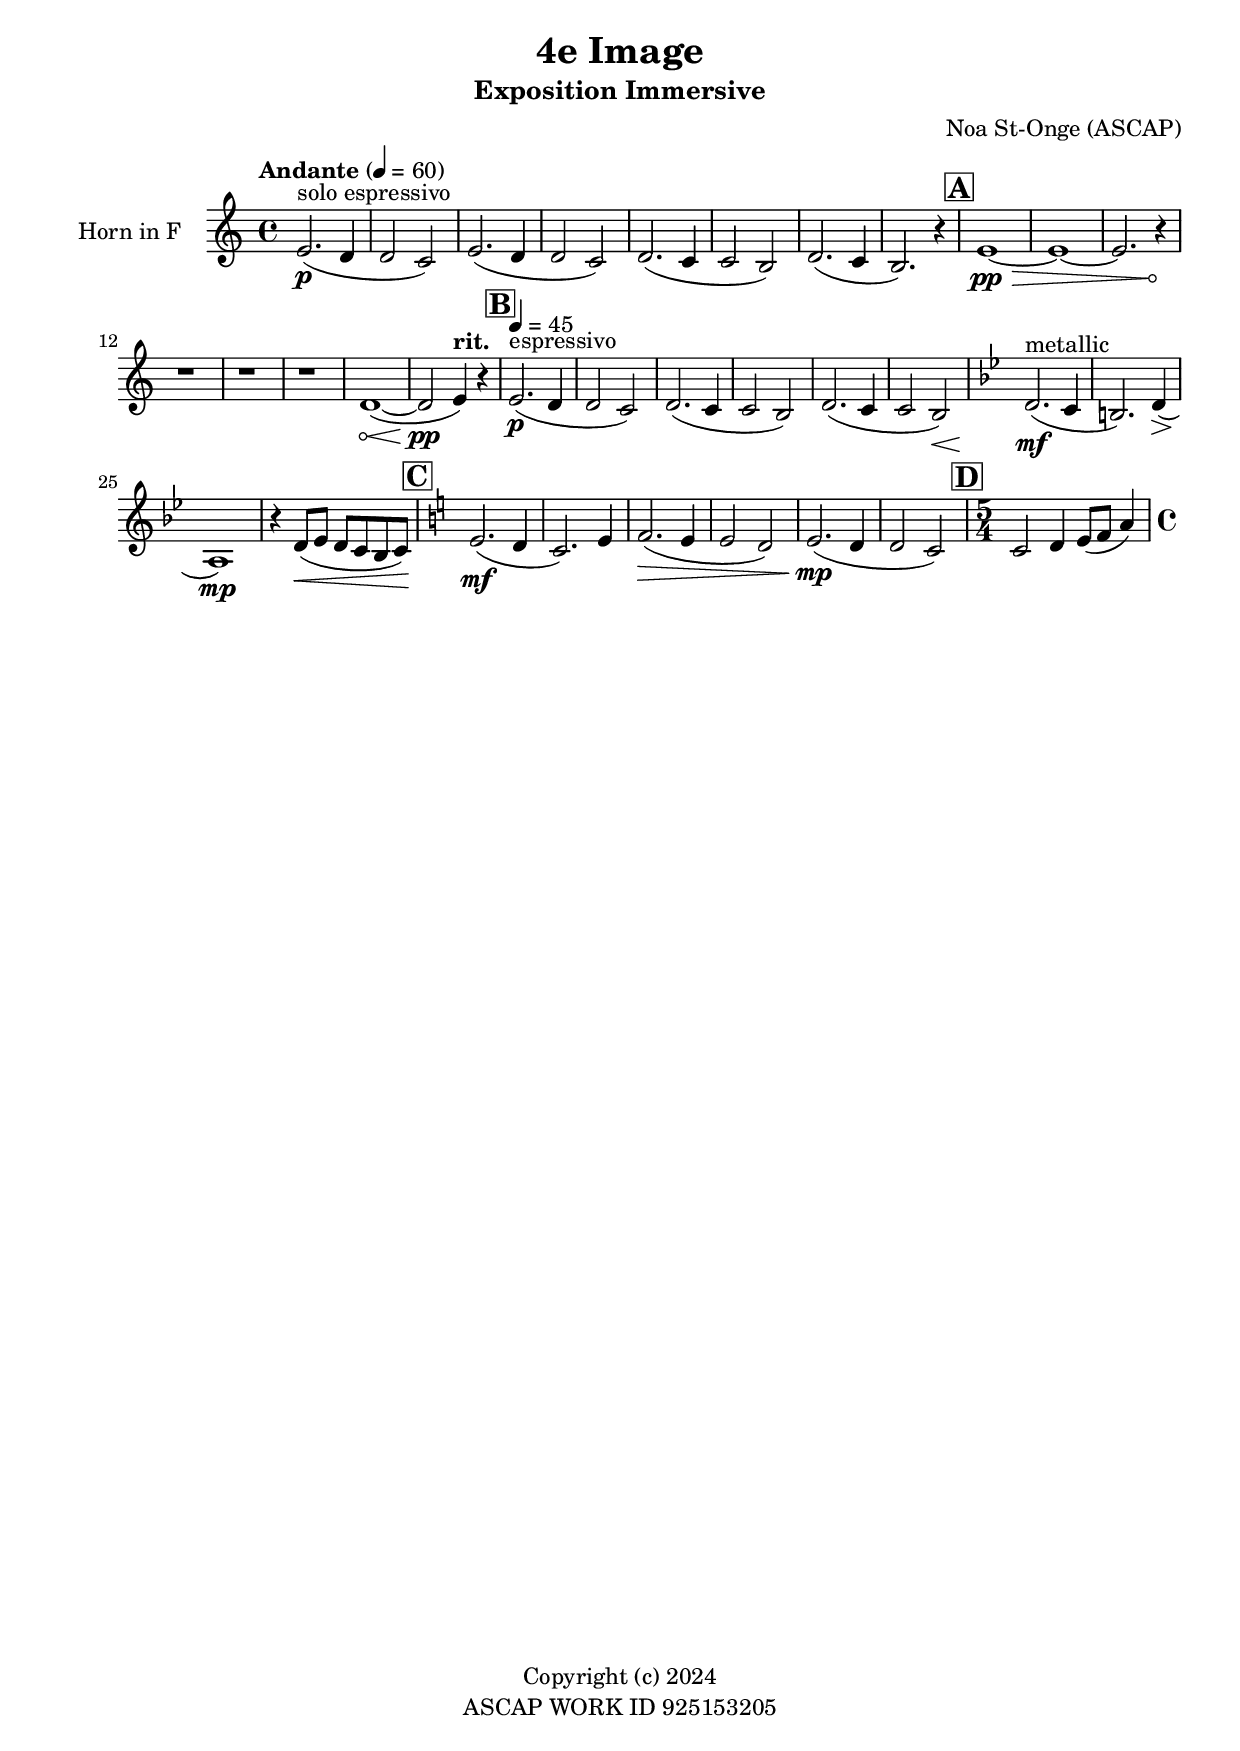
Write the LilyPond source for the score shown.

hornF = \relative c' {
  \time 4/4
  \tempo Andante 4=60
  \key f \major

  \set Score.rehearsalMarkFormatter = #format-mark-box-alphabet

  a2.\p^"solo espressivo"( g4 g2 f2)
  a2.( g4 g2 f2)
  g2.( f4 f2 e2)
  g2.( f4 e2.) r4

  %%%%% A %%%%%
  \mark \default
  \once \override Hairpin.circled-tip = ##t
  a1\>\pp ~ a1 ~ a2.

  r4\! \repeat unfold 3 {r1}

  \once \override Hairpin.circled-tip = ##t
  g1\<( ~ g2\!\pp\tempo "rit." a4) r4

  %%%%% B %%%%%
  \tempo 4=45
  \mark \default
  a2.\p^"espressivo"( g4 g2 f2)
  g2. (f4 f2 e2)
  g2. (f4 f2 e2\<)

  \key ees \major
  g2.\!\mf^"metallic"( f4 e2.) g4(\> d1)\mp

  r4 g8(\< aes8 g8 f8 ees8 f8)

  %%%%% C %%%%%
  \mark \default
  \key f \major
  a2.\mf( g4 f2.) a4
  bes2.(\> a4 a2 g2)
  a2.(\mp g4 g2 f2)

  %%%%% D %%%%%
  \mark \default
  \time 5/4
  f2 g4 a8( bes8 d4)
  \time 4/4
}

hornFPart = \new Staff \with {
  instrumentName = "Horn in F"
  shortInstrumentName = "Hn.F."
  midiInstrument = "french horn"
} \hornF

hornFBookPart = \new Staff \with {
  instrumentName = "Horn in F"
  shortInstrumentName = ""
  midiInstrument = "french horn"
} \hornF

\book {
  \bookOutputName "Horn"
  \header {
  title = "4e Image"
  subtitle = "Exposition Immersive"
  composer = "Noa St-Onge (ASCAP)"
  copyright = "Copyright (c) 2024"
  % Remove default LilyPond tagline
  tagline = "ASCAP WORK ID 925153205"
}
  \score {
    <<
      \transpose f, c \hornFBookPart
    >>
    \layout {
      indent = 25
      short-indent = 10
    }

    \midi {}
  }
}